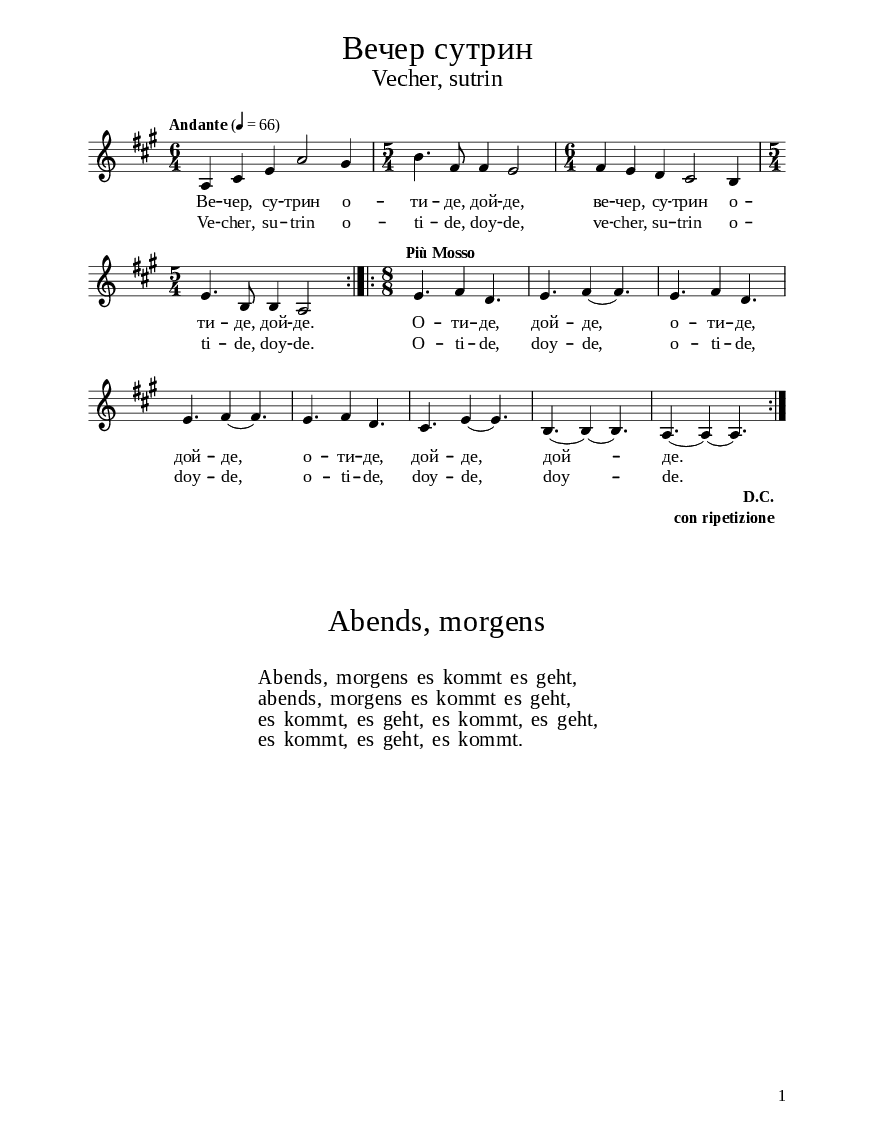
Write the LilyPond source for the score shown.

\version "2.22.1"

% include paper part and global functions
\include "include/globals.ily"

\bookpart {
  \include "include/bookpart-paper.ily"
  \score {
    \include "include/score-layout.ily"

    \new Voice \absolute {
      \clef treble
      \key a \major
      \time 6/4
      \tempoFunc "Andante" 4 "66"
      \autoBeamOff

      a4 cis' e' a'2 gis'4 |  \time 5/4  b'4. fis'8 fis'4 e'2 | \time 6/4  fis'4 e' d' cis'2 b4 \break |

      \time 5/4  e'4. b8 b4 a2 | \bar ":|.|:" \time 8/8 \tempo  "      Più Mosso"

      e'4. fis'4 d'4. | e'4. fis'4 ~ fis'4. | e'4. fis'4 d'4. \break |

      e'4. fis'4 ~ fis'4. |e'4. fis'4 d'4. | cis'4. e'4 ~ e'4. | b4. ~ b4 ~ b4. | a4. ~ a4 ~ a4. | \bar ":|."


    }

    \addlyrics {
      Ве -- чер,
      су -- трин о -- ти -- де, дой -- де, ве -- чер,
      су -- трин о -- ти -- де, дой -- де. О -- ти --
      де, дой -- де, о -- ти -- де, дой -- де, о -- ти
      -- де, дой -- де, дой -- де.}
      \addlyrics {
        Ve -- cher,
        su -- trin o -- ti -- de, doy -- de, ve -- cher,
        su -- trin o -- ti -- de, doy -- de. O -- ti --
        de, doy -- de, o -- ti -- de, doy -- de, o -- ti
        -- de, doy -- de, doy -- de.}
        \header {
          title = \titleFunc "Вечер сутрин" "Vecher, sutrin"
        }

        \midi{}

      } % score

      \markup \dc-two "D.C.""con ripetizione"
      \markup \empty-three


      % include foreign translation(s) of the song
      \version "2.22.1"

\markup \fill-line { \fontsize #deTitleFontSize "Abends, morgens" }
\markup \null
\markup \null
\markup \fontsize #deCoupletFontSize {
  \hspace #14
  \override #`(baseline-skip . ,deCoupletBaselineSkip)


  
  \column {
     \line { " " } 
     \line { "   "Abends, morgens es kommt es geht, }
     \line { "   "abends, morgens es kommt es geht, }
     \line { "   "es kommt, es geht, es kommt, es geht, }
     \line { "   "es kommt, es geht, es kommt. }
  }
}    


    } % bookpart
